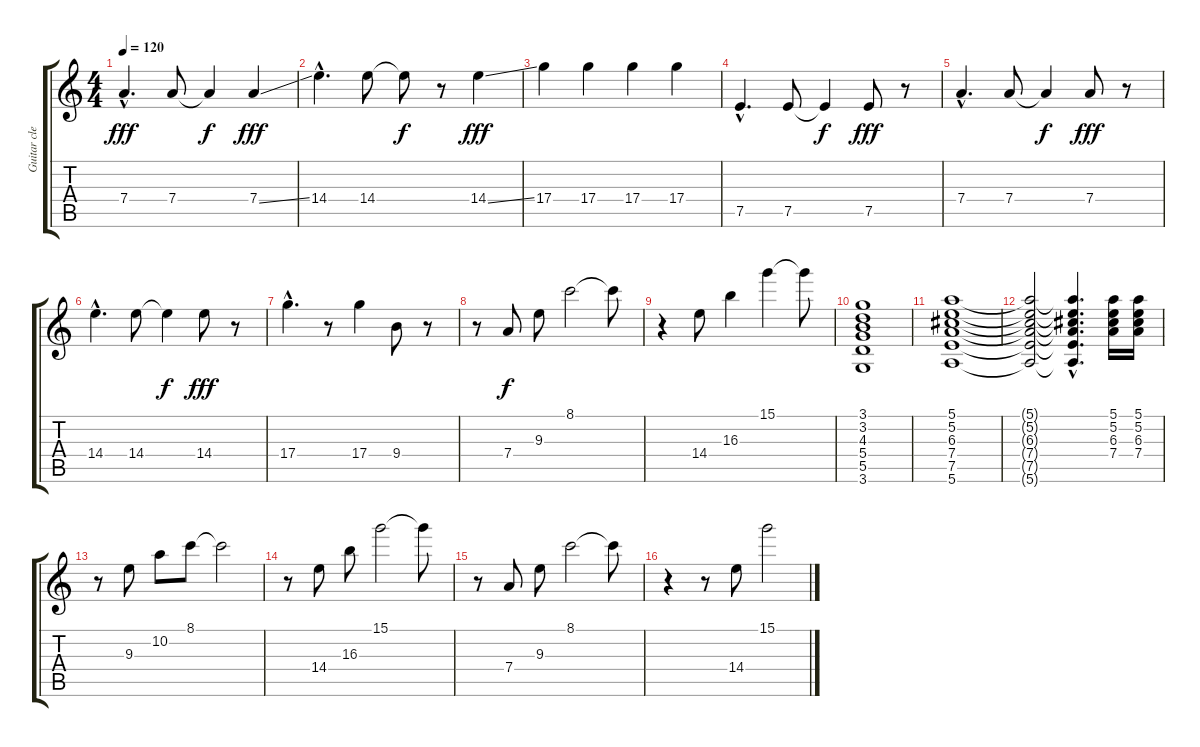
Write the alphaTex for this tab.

\track ("Guitar clean" "Guitar cle") {instrument electricguitarclean}
\staff {score tabs}
\tuning (E4 B3 G3 D3 A2 E2) {hide}
\ts (4 4)
\tempo 120
\clef g2
\ks c
7.4{hac}.4{d dy fff} 7.4.8 7.4{t}.4{dy f} 7.4{ss}.4{dy fff} |
14.4{hac}.4{d} 14.4.8 14.4{t}.8{dy f} r.8 14.4{ss}.4{dy fff} |
17.4.4 17.4.4 17.4.4 17.4.4 |
7.5{hac}.4{d} 7.5.8 7.5{t}.4{dy f} 7.5.8{dy fff} r.8 |
7.4{hac}.4{d} 7.4.8 7.4{t}.4{dy f} 7.4.8{dy fff} r.8 |
14.4{hac}.4{d} 14.4.8 14.4{t}.4{dy f} 14.4.8{dy fff} r.8 |
17.4{hac}.4{d} r.8 17.4.4 9.4.8 r.8 |
r.8 7.4.8{dy f} 9.3.8 8.1.2 8.1{t}.8 |
r.4 14.4.8 16.3.4 15.1.4 15.1{t}.8 |
(3.1 3.2 4.3 5.4 5.5 3.6).1 |
(5.1 5.2 6.3 7.4 7.5 5.6).1 |
(5.1{t} 5.2{t} 6.3{t} 7.4{t} 7.5{t} 5.6{t}).2 (5.1{hac t} 5.2{hac t} 6.3{hac t} 7.4{hac t} 7.5{hac t} 5.6{hac t}).4{d} (5.1 5.2 6.3 7.4).16 (5.1 5.2 6.3 7.4).16 |
r.8 9.3.8 10.2.8 8.1.8 8.1{t}.2 |
r.8 14.4.8 16.3.8 15.1.2 15.1{t}.8 |
r.8 7.4.8 9.3.8 8.1.2 8.1{t}.8 |
r.4 r.8 14.4.8 15.1.2
